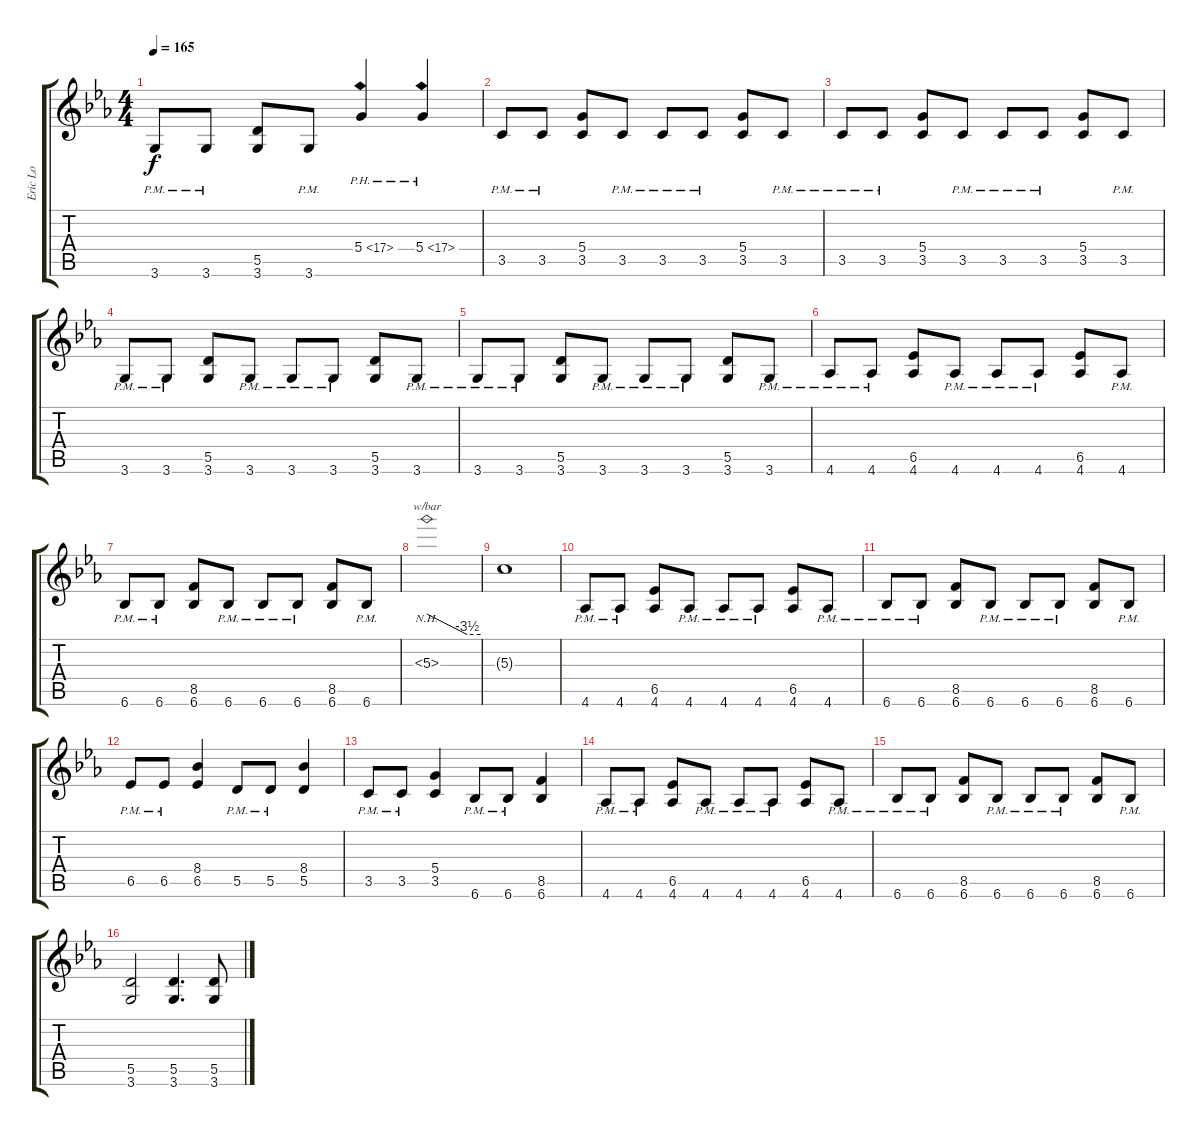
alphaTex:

\track ("Eric Lo" "Eric Lo") {instrument overdrivenguitar}
\staff {score tabs}
\tuning (E4 B3 G3 D3 A2 E2) {hide}
\ts (4 4)
\tempo 165
\clef g2
\ks cminor
3.6{pm}.8{dy f} 3.6{pm}.8 (5.5 3.6).8 3.6{pm}.8 5.4{ph 12}.4 5.4{ph 12}.4 |
3.5{pm}.8 3.5{pm}.8 (5.4 3.5).8 3.5{pm}.8 3.5{pm}.8 3.5{pm}.8 (5.4 3.5).8 3.5{pm}.8 |
3.5{pm}.8 3.5{pm}.8 (5.4 3.5).8 3.5{pm}.8 3.5{pm}.8 3.5{pm}.8 (5.4 3.5).8 3.5{pm}.8 |
3.6{pm}.8 3.6{pm}.8 (5.5 3.6).8 3.6{pm}.8 3.6{pm}.8 3.6{pm}.8 (5.5 3.6).8 3.6{pm}.8 |
3.6{pm}.8 3.6{pm}.8 (5.5 3.6).8 3.6{pm}.8 3.6{pm}.8 3.6{pm}.8 (5.5 3.6).8 3.6{pm}.8 |
4.6{pm}.8 4.6{pm}.8 (6.5 4.6).8 4.6{pm}.8 4.6{pm}.8 4.6{pm}.8 (6.5 4.6).8 4.6{pm}.8 |
6.6{pm}.8 6.6{pm}.8 (8.5 6.6).8 6.6{pm}.8 6.6{pm}.8 6.6{pm}.8 (8.5 6.6).8 6.6{pm}.8 |
5.3{nh}.1{tbe (custom default 0 0 45 -14 60 -14)} |
5.3{t}.1 |
4.6{pm}.8 4.6{pm}.8 (6.5 4.6).8 4.6{pm}.8 4.6{pm}.8 4.6{pm}.8 (6.5 4.6).8 4.6{pm}.8 |
6.6{pm}.8 6.6{pm}.8 (8.5 6.6).8 6.6{pm}.8 6.6{pm}.8 6.6{pm}.8 (8.5 6.6).8 6.6{pm}.8 |
6.5{pm}.8 6.5{pm}.8 (8.4 6.5).4 5.5{pm}.8 5.5{pm}.8 (8.4 5.5).4 |
3.5{pm}.8 3.5{pm}.8 (5.4 3.5).4 6.6{pm}.8 6.6{pm}.8 (8.5 6.6).4 |
4.6{pm}.8 4.6{pm}.8 (6.5 4.6).8 4.6{pm}.8 4.6{pm}.8 4.6{pm}.8 (6.5 4.6).8 4.6{pm}.8 |
6.6{pm}.8 6.6{pm}.8 (8.5 6.6).8 6.6{pm}.8 6.6{pm}.8 6.6{pm}.8 (8.5 6.6).8 6.6{pm}.8 |
(5.5 3.6).2 (5.5 3.6).4{d} (5.5 3.6).8
